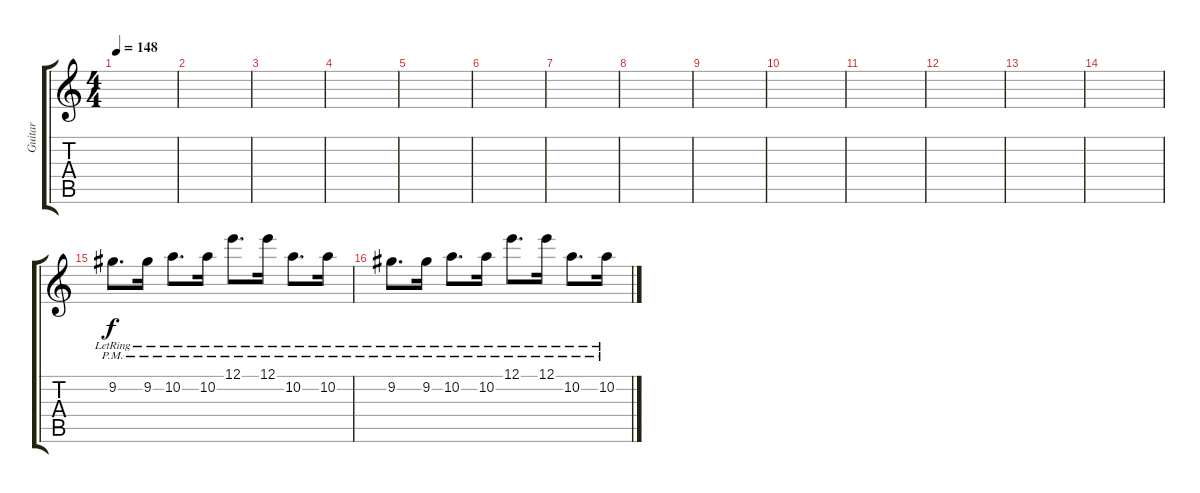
\track ("Guitar" "Guitar") {instrument electricguitarjazz}
\staff {score tabs}
\tuning (E4 B3 G3 D3 A2 E2) {hide}
\ts (4 4)
\tempo 148
\clef g2
\ks c
|
|
|
|
|
|
|
|
|
|
|
|
|
|
9.2{pm lr}.8{d volume 6} 9.2{pm lr}.16{volume 13} 10.2{pm lr}.8{d} 10.2{pm lr}.16 12.1{pm lr}.8{d} 12.1{pm lr}.16 10.2{pm lr}.8{d} 10.2{pm lr}.16 |
9.2{pm lr}.8{d} 9.2{pm lr}.16 10.2{pm lr}.8{d} 10.2{pm lr}.16 12.1{pm lr}.8{d} 12.1{pm lr}.16 10.2{pm lr}.8{d} 10.2{pm lr}.16
